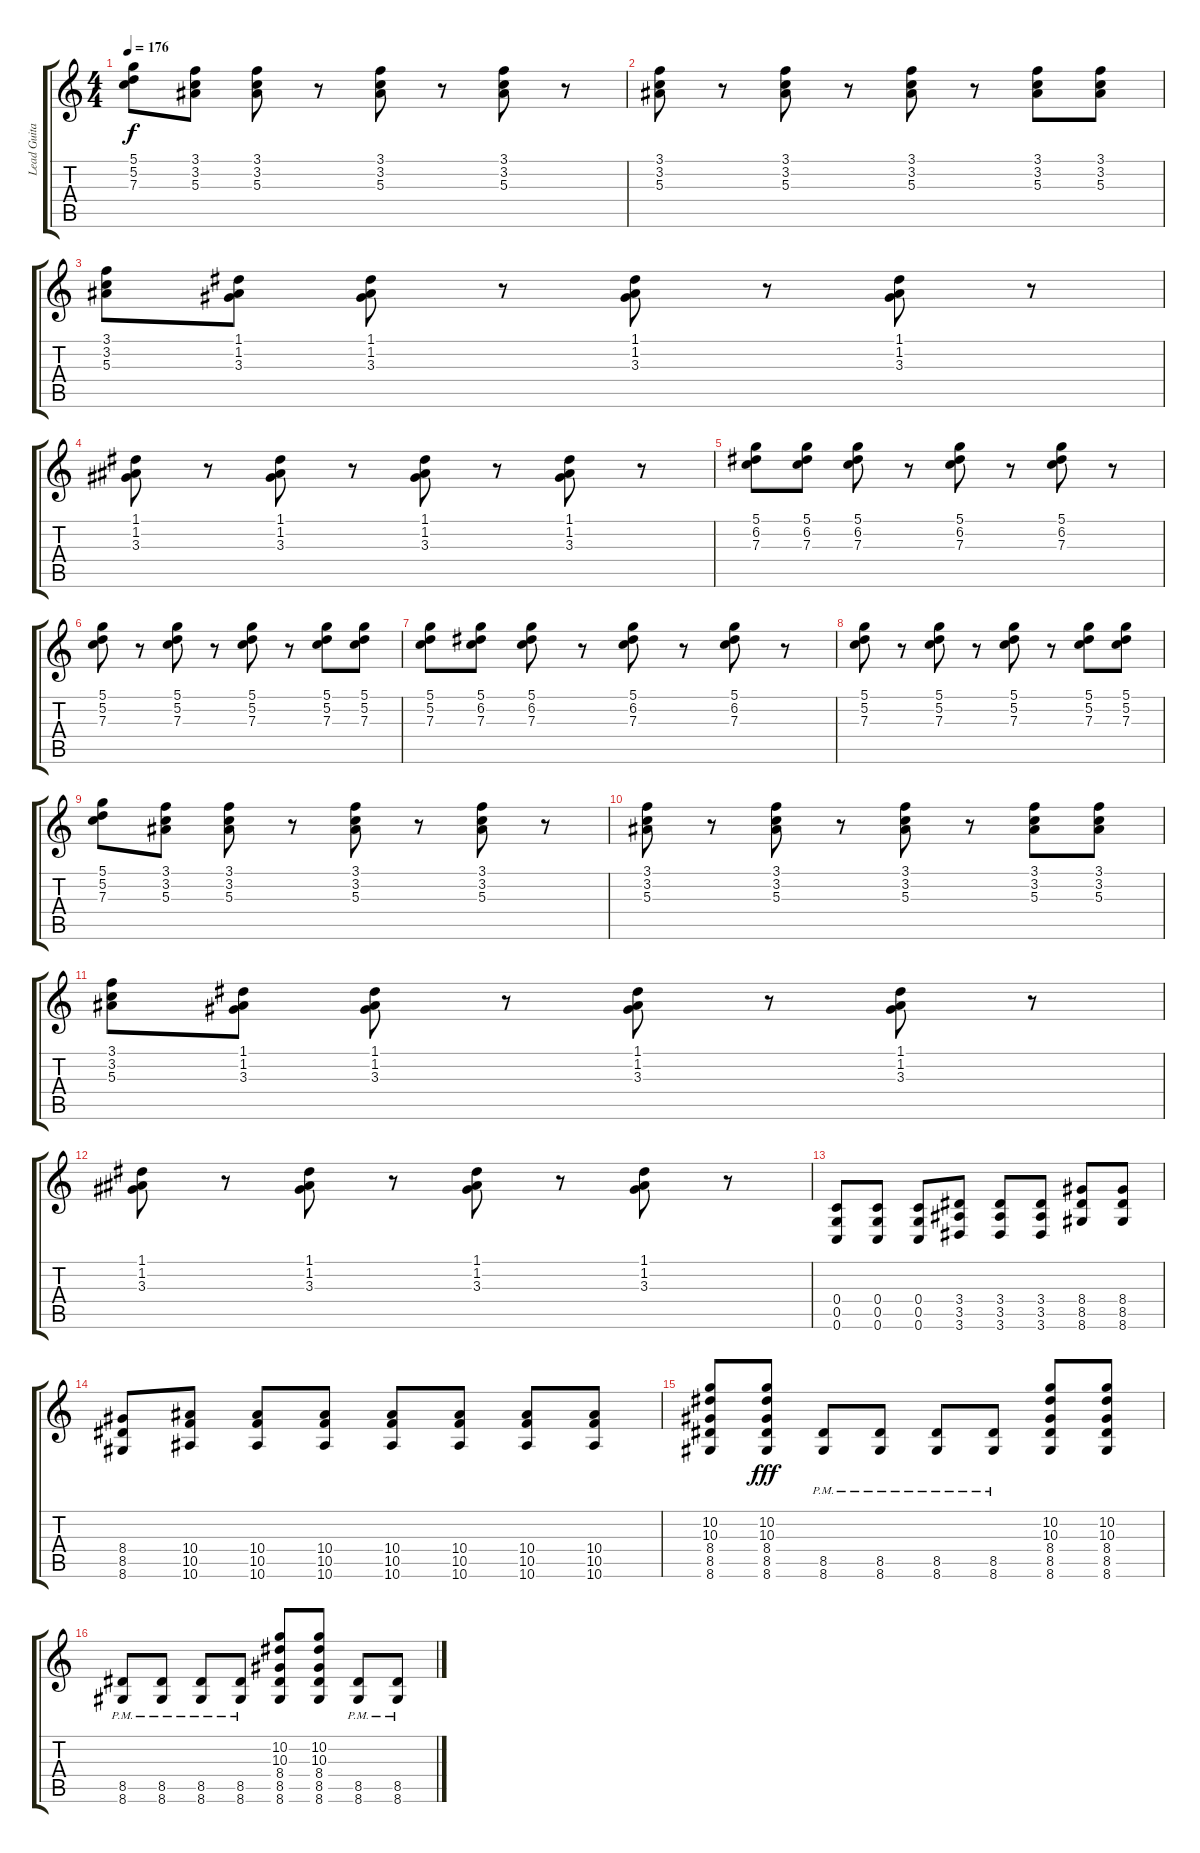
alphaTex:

\track ("Lead Guitar" "Lead Guita") {instrument overdrivenguitar}
\staff {score tabs}
\tuning (D4 A3 F3 C3 G2 C2) {hide}
\ts (4 4)
\tempo 176
\clef g2
\ks c
(5.1 5.2 7.3).8{dy f} (3.1 3.2 5.3).8 (3.1 3.2 5.3).8 r.8 (3.1 3.2 5.3).8 r.8 (3.1 3.2 5.3).8 r.8 |
(3.1 3.2 5.3).8 r.8 (3.1 3.2 5.3).8 r.8 (3.1 3.2 5.3).8 r.8 (3.1 3.2 5.3).8 (3.1 3.2 5.3).8 |
(3.1 3.2 5.3).8 (1.1 1.2 3.3).8 (1.1 1.2 3.3).8 r.8 (1.1 1.2 3.3).8 r.8 (1.1 1.2 3.3).8 r.8 |
(1.1 1.2 3.3).8 r.8 (1.1 1.2 3.3).8 r.8 (1.1 1.2 3.3).8 r.8 (1.1 1.2 3.3).8 r.8 |
(5.1 6.2 7.3).8 (5.1 6.2 7.3).8 (5.1 6.2 7.3).8 r.8 (5.1 6.2 7.3).8 r.8 (5.1 6.2 7.3).8 r.8 |
(5.1 5.2 7.3).8 r.8 (5.1 5.2 7.3).8 r.8 (5.1 5.2 7.3).8 r.8 (5.1 5.2 7.3).8 (5.1 5.2 7.3).8 |
(5.1 5.2 7.3).8 (5.1 6.2 7.3).8 (5.1 6.2 7.3).8 r.8 (5.1 6.2 7.3).8 r.8 (5.1 6.2 7.3).8 r.8 |
(5.1 5.2 7.3).8 r.8 (5.1 5.2 7.3).8 r.8 (5.1 5.2 7.3).8 r.8 (5.1 5.2 7.3).8 (5.1 5.2 7.3).8 |
(5.1 5.2 7.3).8 (3.1 3.2 5.3).8 (3.1 3.2 5.3).8 r.8 (3.1 3.2 5.3).8 r.8 (3.1 3.2 5.3).8 r.8 |
(3.1 3.2 5.3).8 r.8 (3.1 3.2 5.3).8 r.8 (3.1 3.2 5.3).8 r.8 (3.1 3.2 5.3).8 (3.1 3.2 5.3).8 |
(3.1 3.2 5.3).8 (1.1 1.2 3.3).8 (1.1 1.2 3.3).8 r.8 (1.1 1.2 3.3).8 r.8 (1.1 1.2 3.3).8 r.8 |
(1.1 1.2 3.3).8 r.8 (1.1 1.2 3.3).8 r.8 (1.1 1.2 3.3).8 r.8 (1.1 1.2 3.3).8 r.8 |
(0.4 0.5 0.6).8 (0.4 0.5 0.6).8 (0.4 0.5 0.6).8 (3.4 3.5 3.6).8 (3.4 3.5 3.6).8 (3.4 3.5 3.6).8 (8.4 8.5 8.6).8 (8.4 8.5 8.6).8 |
(8.4 8.5 8.6).8 (10.4 10.5 10.6).8 (10.4 10.5 10.6).8 (10.4 10.5 10.6).8 (10.4 10.5 10.6).8 (10.4 10.5 10.6).8 (10.4 10.5 10.6).8 (10.4 10.5 10.6).8 |
(10.2 10.3 8.4 8.5 8.6).8 (10.2 10.3 8.4 8.5 8.6).8{dy fff} (8.5{pm} 8.6{pm}).8 (8.5{pm} 8.6{pm}).8 (8.5{pm} 8.6{pm}).8 (8.5{pm} 8.6{pm}).8 (10.2 10.3 8.4 8.5 8.6).8 (10.2 10.3 8.4 8.5 8.6).8 |
(8.5{pm} 8.6{pm}).8 (8.5{pm} 8.6{pm}).8 (8.5{pm} 8.6{pm}).8 (8.5{pm} 8.6{pm}).8 (10.2 10.3 8.4 8.5 8.6).8 (10.2 10.3 8.4 8.5 8.6).8 (8.5{pm} 8.6{pm}).8 (8.5{pm} 8.6{pm}).8
